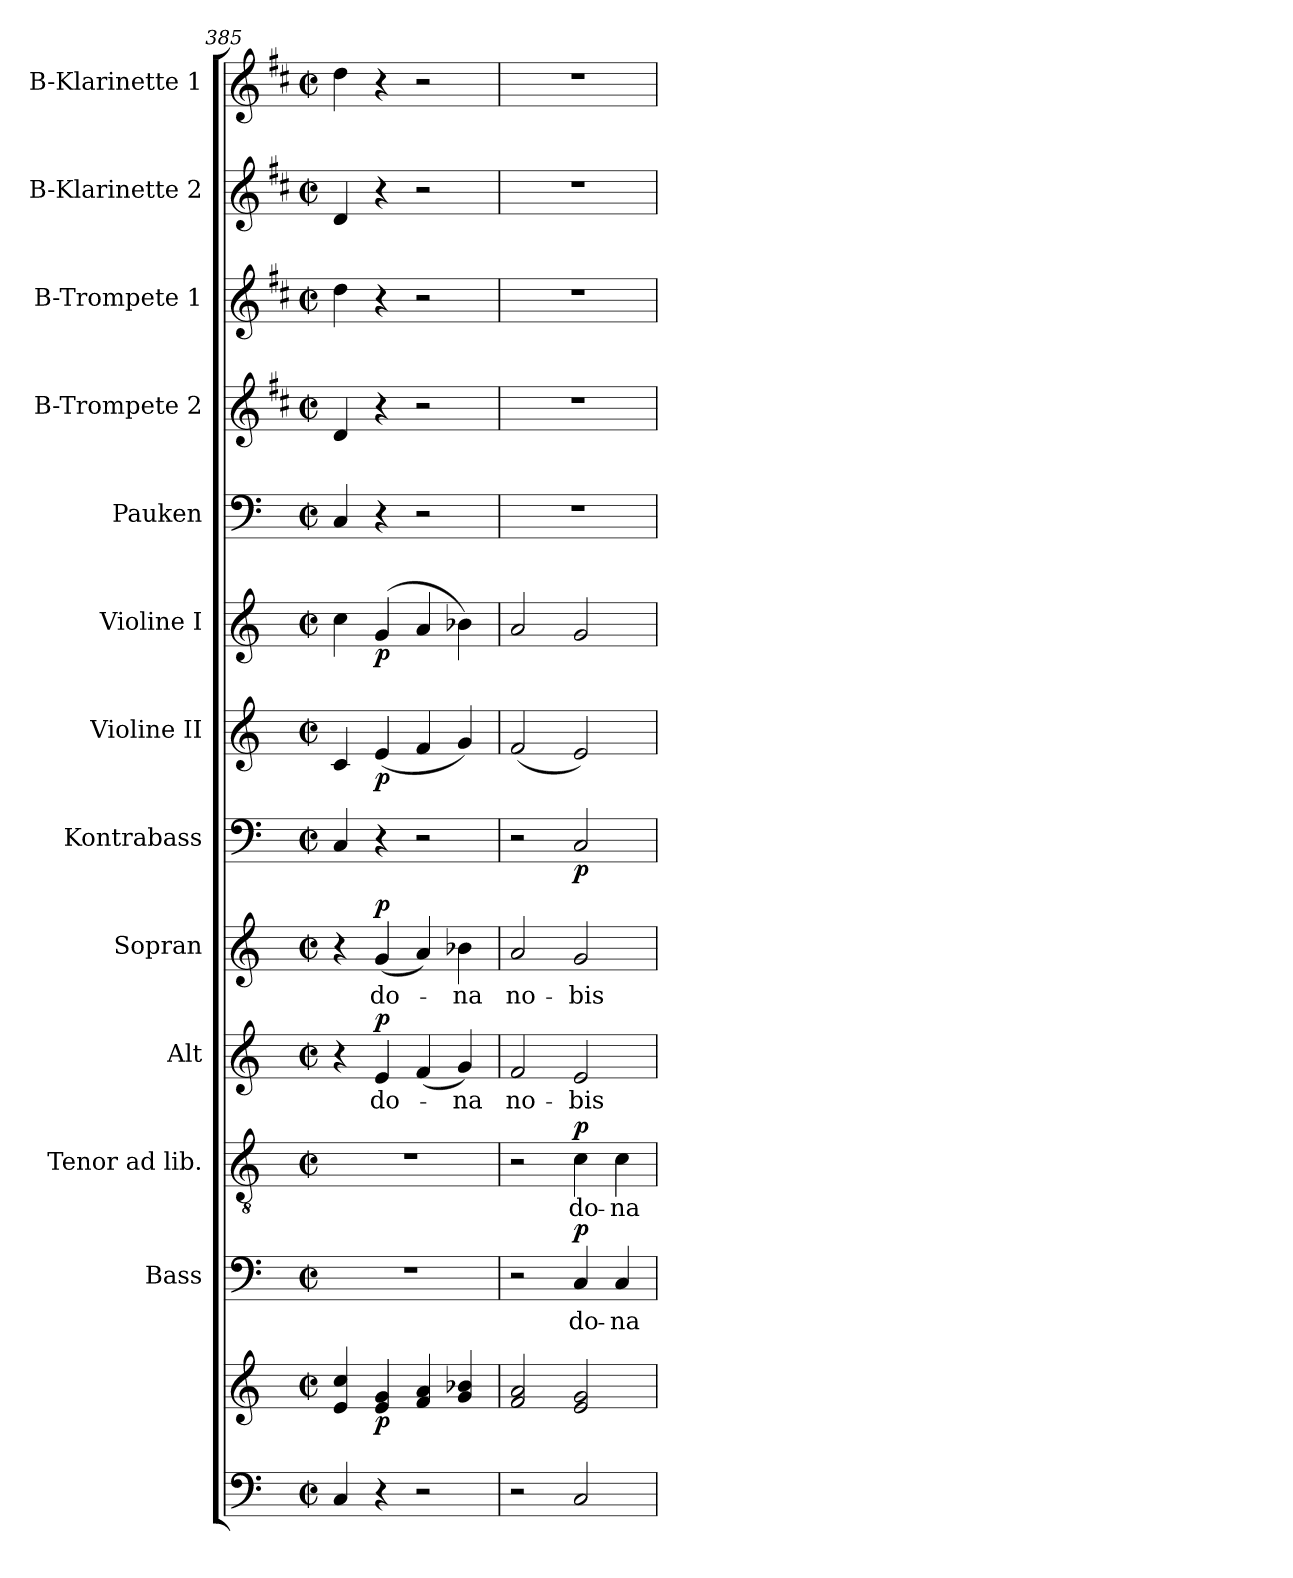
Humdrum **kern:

**kern	**kern	**dynam	**kern	**text	**dynam	**kern	**text	**dynam	**kern	**text	**dynam	**kern	**text	**dynam	**kern	**dynam	**kern	**dynam	**kern	**dynam	**kern	**kern	**kern	**kern	**kern
*part13	*part13	*part13	*part12	*part12	*part12	*part11	*part11	*part11	*part10	*part10	*part10	*part9	*part9	*part9	*part8	*part8	*part7	*part7	*part6	*part6	*part5	*part4	*part3	*part2	*part1
*staff14	*staff13	*staff13/14	*staff12	*staff12	*staff12	*staff11	*staff11	*staff11	*staff10	*staff10	*staff10	*staff9	*staff9	*staff9	*staff8	*staff8	*staff7	*staff7	*staff6	*staff6	*staff5	*staff4	*staff3	*staff2	*staff1
*	*	*	*I"Bass	*	*	*I"Tenor ad lib.	*	*	*I"Alt	*	*	*I"Sopran	*	*	*I"Kontrabass	*	*I"Violine II	*	*I"Violine I	*	*I"Pauken	*I"B-Trompete 2	*I"B-Trompete 1	*I"B-Klarinette 2	*I"B-Klarinette 1
*	*	*	*I'B.	*	*	*I'T.	*	*	*I'A.	*	*	*I'S.	*	*	*I'Kb.	*	*I'Vl. II	*	*I'Vl. I	*	*I'Pk.	*I'Trp. 2	*I'Trp. 1	*I'B Kl. 2	*I'B Kl. 1
*clefF4	*clefG2	*	*clefF4	*	*	*clefGv2	*	*	*clefG2	*	*	*clefG2	*	*	*clefF4	*	*clefG2	*	*clefG2	*	*clefF4	*clefG2	*clefG2	*clefG2	*clefG2
*	*	*	*	*	*	*	*	*	*	*	*	*	*	*	*ITrd7c12	*	*	*	*	*	*	*ITrd1c2	*ITrd1c2	*ITrd1c2	*ITrd1c2
*k[]	*k[]	*	*k[]	*	*	*k[]	*	*	*k[]	*	*	*k[]	*	*	*k[]	*	*k[]	*	*k[]	*	*k[]	*k[]	*k[]	*k[]	*k[]
*C:	*C:	*	*C:	*	*	*C:	*	*	*C:	*	*	*C:	*	*	*C:	*	*C:	*	*C:	*	*C:	*C:	*C:	*C:	*C:
*M2/2	*M2/2	*	*M2/2	*	*	*M2/2	*	*	*M2/2	*	*	*M2/2	*	*	*M2/2	*	*M2/2	*	*M2/2	*	*M2/2	*M2/2	*M2/2	*M2/2	*M2/2
*met(c|)	*met(c|)	*	*met(c|)	*	*	*met(c|)	*	*	*met(c|)	*	*	*met(c|)	*	*	*met(c|)	*	*met(c|)	*	*met(c|)	*	*met(c|)	*met(c|)	*met(c|)	*met(c|)	*met(c|)
=385	=385	=385	=385	=385	=385	=385	=385	=385	=385	=385	=385	=385	=385	=385	=385	=385	=385	=385	=385	=385	=385	=385	=385	=385	=385
4C/	4e/ 4cc/	.	1r	.	.	1r	.	.	4r	.	.	4r	.	.	4CC/	.	4c/	.	4cc\	.	4C/	4c/	4cc\	4c/	4cc\
!	!	!LO:DY:b	!	!	!	!	!	!	!	!LO:LY:b	!LO:DY:a	!	!LO:LY:b	!LO:DY:a	!	!	!	!LO:DY:b	!	!LO:DY:b	!	!	!	!	!
4r	4e/ 4g/	p	.	.	.	.	.	.	4e/	do-	p	(<4g/	do-	p	4r	.	(<4e/	p	(4g/	p	4r	4r	4r	4r	4r
2r	4f/ 4a/	.	.	.	.	.	.	.	(<4f/	.	.	4a/)	.	.	2r	.	4f/	.	4a/	.	2r	2r	2r	2r	2r
!	!	!	!	!	!	!	!	!	!	!LO:LY:b	!	!	!LO:LY:b	!	!	!	!	!	!	!	!	!	!	!	!
.	4g/ 4b-X/	.	.	.	.	.	.	.	4g/)	-na	.	4b-X\	-na	.	.	.	4g/)	.	4b-X\)	.	.	.	.	.	.
=386	=386	=386	=386	=386	=386	=386	=386	=386	=386	=386	=386	=386	=386	=386	=386	=386	=386	=386	=386	=386	=386	=386	=386	=386	=386
!	!	!	!	!	!	!	!	!	!	!LO:LY:b	!	!	!LO:LY:b	!	!	!	!	!	!	!	!	!	!	!	!
2r	2f/ 2a/	.	2r	.	.	2r	.	.	2f/	no-	.	2a/	no-	.	2r	.	(<2f/	.	2a/	.	1r	1r	1r	1r	1r
!	!	!	!	!LO:LY:b	!LO:DY:a	!	!LO:LY:b	!LO:DY:a	!	!LO:LY:b	!	!	!LO:LY:b	!	!	!LO:DY:b	!	!	!	!	!	!	!	!	!
2C/	2e/ 2g/	.	4C/	do-	p	4c\	do-	p	2e/	-bis	.	2g/	-bis	.	2CC/	p	2e/)	.	2g/	.	.	.	.	.	.
!	!	!	!	!LO:LY:b	!	!	!LO:LY:b	!	!	!	!	!	!	!	!	!	!	!	!	!	!	!	!	!	!
.	.	.	4C/	-na	.	4c\	-na	.	.	.	.	.	.	.	.	.	.	.	.	.	.	.	.	.	.
=	=	=	=	=	=	=	=	=	=	=	=	=	=	=	=	=	=	=	=	=	=	=	=	=	=
*-	*-	*-	*-	*-	*-	*-	*-	*-	*-	*-	*-	*-	*-	*-	*-	*-	*-	*-	*-	*-	*-	*-	*-	*-	*-
